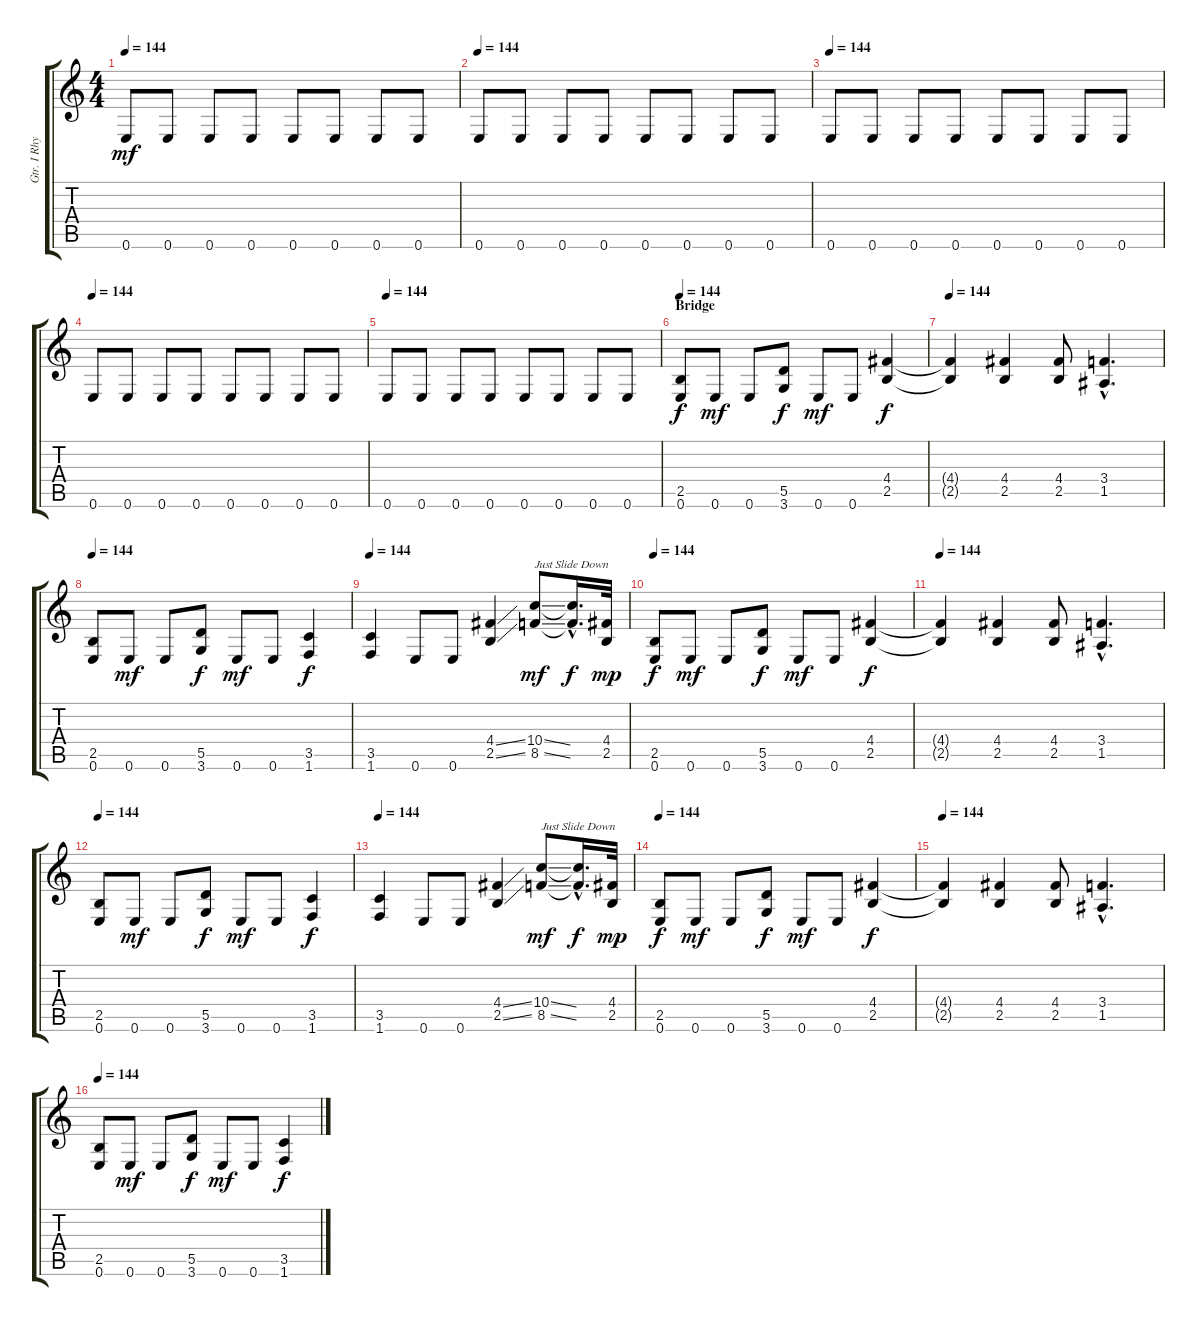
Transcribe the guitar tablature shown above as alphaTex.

\track ("Gtr. I Rhytm" "Gtr. I Rhy") {instrument overdrivenguitar}
\staff {score tabs}
\tuning (E4 B3 G3 D3 A2 E2) {hide}
\ts (4 4)
\tempo 144
\clef g2
\ks c
0.6.8{dy mf} 0.6.8 0.6.8 0.6.8 0.6.8 0.6.8 0.6.8 0.6.8 |
\tempo 144
0.6.8 0.6.8 0.6.8 0.6.8 0.6.8 0.6.8 0.6.8 0.6.8 |
\tempo 144
0.6.8 0.6.8 0.6.8 0.6.8 0.6.8 0.6.8 0.6.8 0.6.8 |
\tempo 144
0.6.8 0.6.8 0.6.8 0.6.8 0.6.8 0.6.8 0.6.8 0.6.8 |
\tempo 144
0.6.8 0.6.8 0.6.8 0.6.8 0.6.8 0.6.8 0.6.8 0.6.8 |
\section ("" "Bridge")
\tempo 144
(2.5 0.6).8{dy f} 0.6.8{dy mf} 0.6.8 (5.5 3.6).8{dy f} 0.6.8{dy mf} 0.6.8 (4.4 2.5).4{dy f} |
\tempo 144
(4.4{t} 2.5{t}).4 (4.4 2.5).4 (4.4 2.5).8 (3.4{hac} 1.5{hac}).4{d} |
\tempo 144
(2.5 0.6).8 0.6.8{dy mf} 0.6.8 (5.5 3.6).8{dy f} 0.6.8{dy mf} 0.6.8 (3.5 1.6).4{dy f} |
\tempo 144
(3.5 1.6).4 0.6.8 0.6.8 (4.4{ss} 2.5{ss}).4 (10.4{ss} 8.5{ss}).8{txt "Just Slide Down" dy mf} (10.4{hac t} 8.5{hac t}).16{d dy f} (4.4 2.5).32{dy mp} |
\tempo 144
(2.5 0.6).8{dy f} 0.6.8{dy mf} 0.6.8 (5.5 3.6).8{dy f} 0.6.8{dy mf} 0.6.8 (4.4 2.5).4{dy f} |
\tempo 144
(4.4{t} 2.5{t}).4 (4.4 2.5).4 (4.4 2.5).8 (3.4{hac} 1.5{hac}).4{d} |
\tempo 144
(2.5 0.6).8 0.6.8{dy mf} 0.6.8 (5.5 3.6).8{dy f} 0.6.8{dy mf} 0.6.8 (3.5 1.6).4{dy f} |
\tempo 144
(3.5 1.6).4 0.6.8 0.6.8 (4.4{ss} 2.5{ss}).4 (10.4{ss} 8.5{ss}).8{txt "Just Slide Down" dy mf} (10.4{hac t} 8.5{hac t}).16{d dy f} (4.4 2.5).32{dy mp} |
\tempo 144
(2.5 0.6).8{dy f} 0.6.8{dy mf} 0.6.8 (5.5 3.6).8{dy f} 0.6.8{dy mf} 0.6.8 (4.4 2.5).4{dy f} |
\tempo 144
(4.4{t} 2.5{t}).4 (4.4 2.5).4 (4.4 2.5).8 (3.4{hac} 1.5{hac}).4{d} |
\tempo 144
(2.5 0.6).8 0.6.8{dy mf} 0.6.8 (5.5 3.6).8{dy f} 0.6.8{dy mf} 0.6.8 (3.5 1.6).4{dy f}
